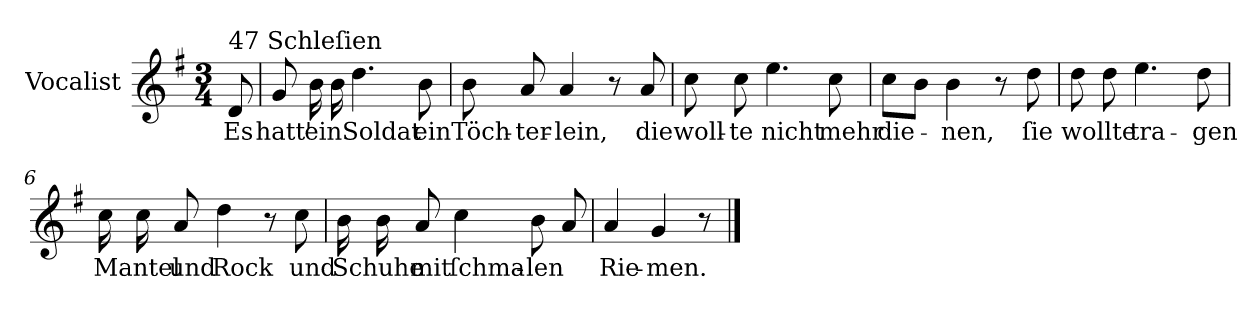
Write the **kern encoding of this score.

**kern	**text
*part1	*part1
*staff1	*staff1
*I"Vocalist	*
*k[f#]	*
*G:	*
*M3/4	*
=	=
!LO:TX:a:t=47 Schleſien	!
8d	Es
=1	=1
8g	hatt'
16b	ein
16b	.
4.dd	Soldat
8b	ein
=2	=2
8b	Töch-
8a	-ter-
4a	-lein,
8r	.
8a	die
=3	=3
8cc	woll-
8cc	-te
4.ee	nicht
8cc	mehr
=4	=4
8ccL	die-
8bJ	.
4b	-nen,
8r	.
8dd	ſie
=5	=5
8dd	wollte
8dd	.
4.ee	tra-
8dd	-gen
=6	=6
16cc	Mantel
16cc	.
8a	und
4dd	Rock
8r	.
8cc	und
=7	=7
16b	Schuhe
16b	.
8a	mit
4cc	ſchma-
8b	-len
8a	.
=8	=8
4a	Rie-
4g	-men.
8r	.
==	==
*-	*-
